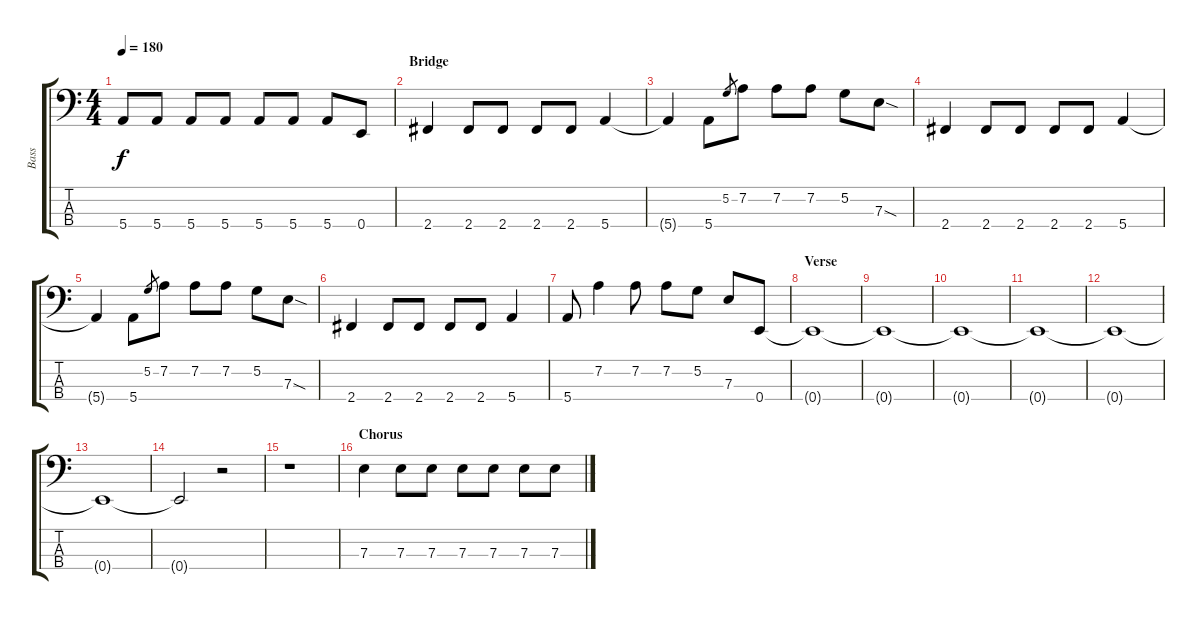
\track ("Bass" "Bass") {instrument electricbassfinger}
\staff {score tabs}
\tuning (G2 D2 A1 E1) {hide}
\ts (4 4)
\tempo 180
\clef f4
\ks c
5.4.8{dy f} 5.4.8 5.4.8 5.4.8 5.4.8 5.4.8 5.4.8 0.4.8 |
\section ("" "Bridge")
2.4.4 2.4.8 2.4.8 2.4.8 2.4.8 5.4.4 |
5.4{t}.4 5.4.8 5.2.8{gr} 7.2.8 7.2.8 7.2.8 5.2.8 7.3{sod}.8 |
2.4.4 2.4.8 2.4.8 2.4.8 2.4.8 5.4.4 |
5.4{t}.4 5.4.8 5.2.8{gr} 7.2.8 7.2.8 7.2.8 5.2.8 7.3{sod}.8 |
2.4.4 2.4.8 2.4.8 2.4.8 2.4.8 5.4.4 |
5.4.8 7.2.4 7.2.8 7.2.8 5.2.8 7.3.8 0.4.8 |
\section ("" "Verse")
0.4{t}.1 |
0.4{t}.1 |
0.4{t}.1 |
0.4{t}.1 |
0.4{t}.1 |
0.4{t}.1 |
0.4{t}.2 r.2 |
r.1 |
\section ("" "Chorus")
7.3.4 7.3.8 7.3.8 7.3.8 7.3.8 7.3.8 7.3.8
